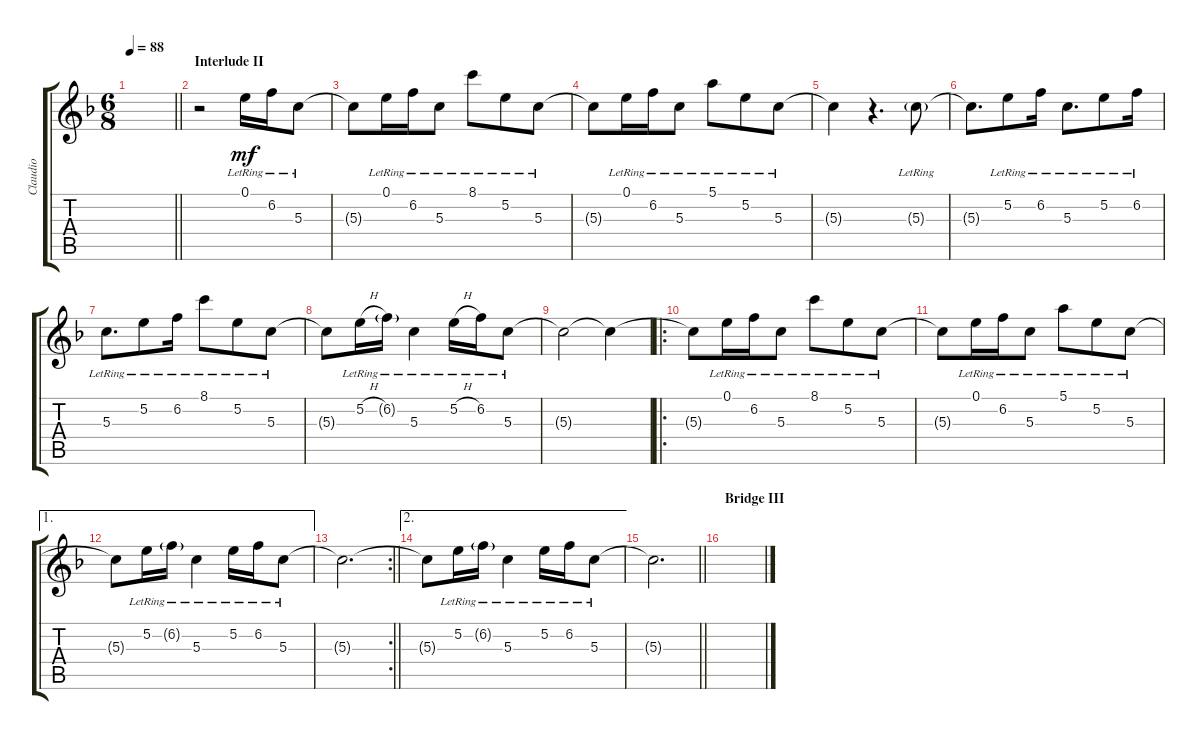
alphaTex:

\track ("Claudio" "Claudio") {instrument electricguitarjazz}
\staff {score tabs}
\tuning (E4 B3 G3 D3 A2 D2) {hide}
\ts (6 8)
\tempo 88
\clef g2
\barLineRight lightlight
\ks f
|
\section ("" "Interlude II")
r.2{volume 13 instrument electricguitarjazz} 0.1{lr}.16{dy mf} 6.2{lr}.16 5.3{lr}.8 |
5.3{t}.8 0.1{lr}.16 6.2{lr}.16 5.3{lr}.8 8.1{lr}.8 5.2{lr}.8 5.3{lr}.8 |
5.3{t}.8 0.1{lr}.16 6.2{lr}.16 5.3{lr}.8 5.1{lr}.8 5.2{lr}.8 5.3{lr}.8 |
5.3{t}.4 r.4{d} 5.3{g lr}.8 |
5.3{t}.8{d} 5.2{lr}.8 6.2{lr}.16 5.3{lr}.8{d} 5.2{lr}.8 6.2{lr}.16 |
5.3{lr}.8{d} 5.2{lr}.8 6.2{lr}.16 8.1{lr}.8 5.2{lr}.8 5.3{lr}.8 |
5.3{t}.8 5.2{h lr}.16 6.2{g lr}.16 5.3{lr}.4 5.2{h lr}.16 6.2{lr}.16 5.3{lr}.8 |
5.3{t}.2 5.3{t}.4 |
\ro
5.3{t}.8 0.1{lr}.16 6.2{lr}.16 5.3{lr}.8 8.1{lr}.8 5.2{lr}.8 5.3{lr}.8 |
5.3{t}.8 0.1{lr}.16 6.2{lr}.16 5.3{lr}.8 5.1{lr}.8 5.2{lr}.8 5.3{lr}.8 |
\ae 1
5.3{t}.8 5.2{lr}.16 6.2{g lr}.16 5.3{lr}.4 5.2{lr}.16 6.2{lr}.16 5.3{lr}.8 |
\rc 2
\barLineRight lightlight
5.3{t}.2{d} |
\ae 2
5.3{t}.8 5.2{lr}.16 6.2{g lr}.16 5.3{lr}.4 5.2{lr}.16 6.2{lr}.16 5.3{lr}.8 |
\barLineRight lightlight
5.3{t}.2{d} |
\section ("" "Bridge III")
